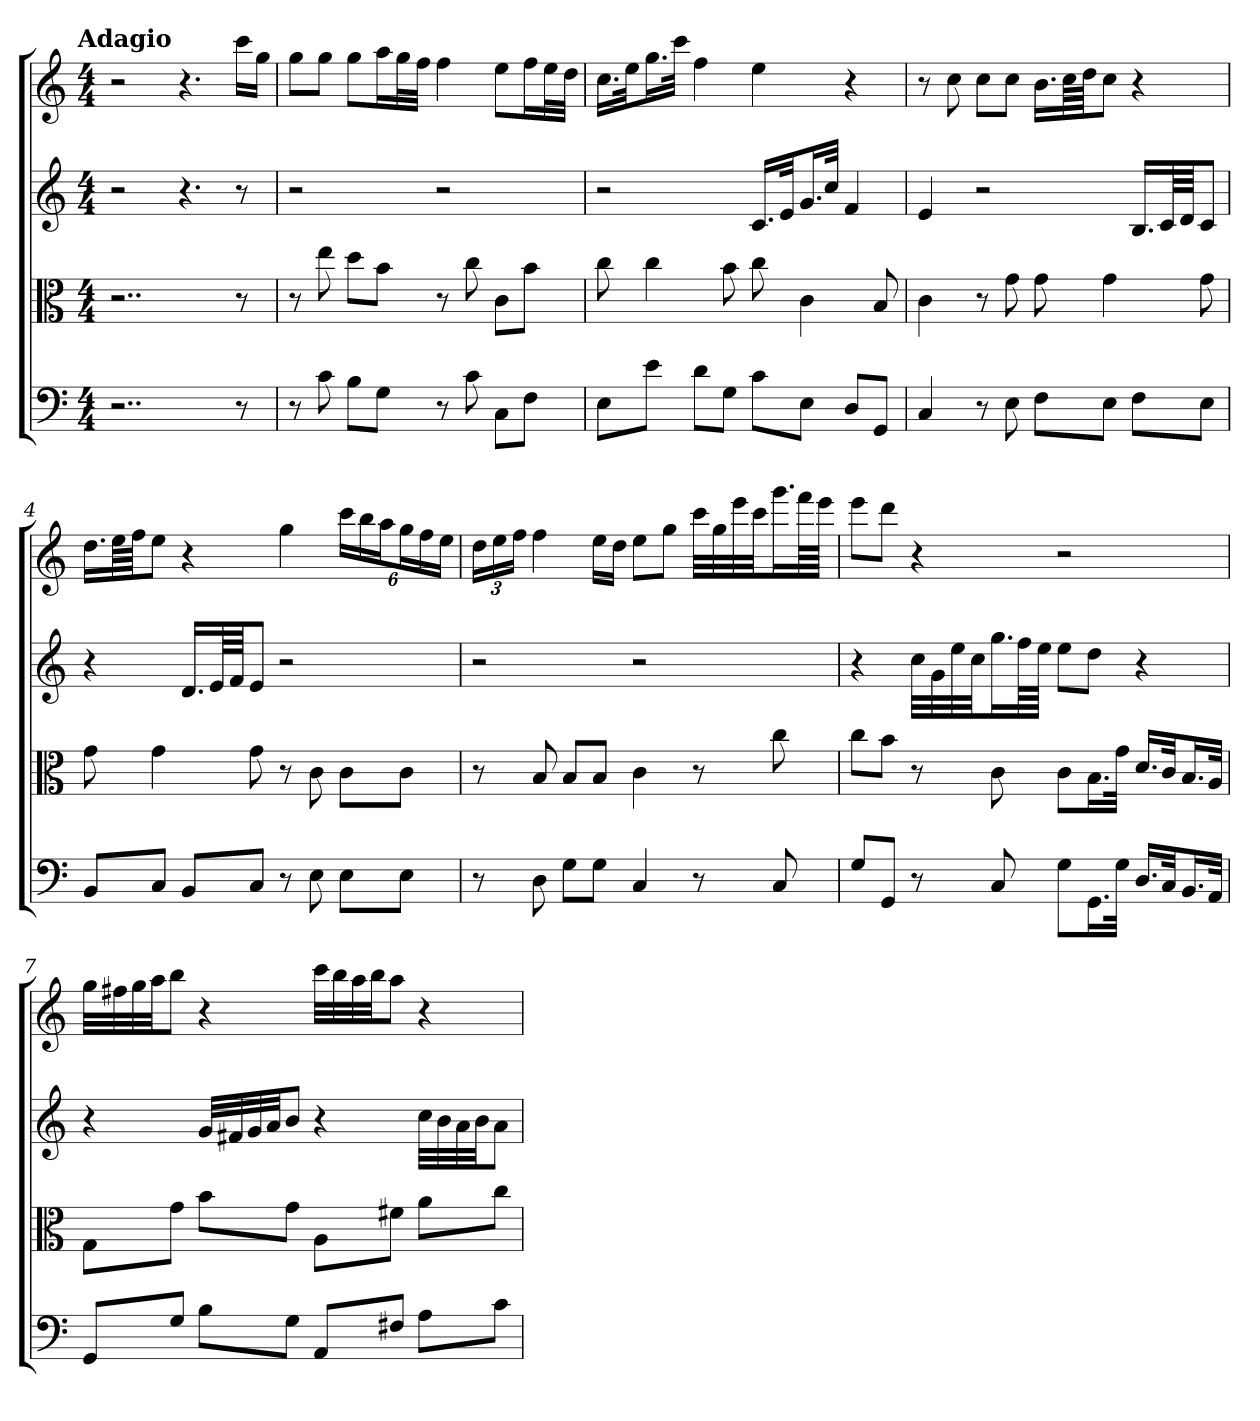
**kern	**kern	**kern	**kern
*part4	*part3	*part2	*part1
*staff4	*staff3	*staff2	*staff1
*clefF4	*clefC3	*clefG2	*clefG2
*k[]	*k[]	*k[]	*k[]
*C:	*C:	*C:	*C:
!!LO:TX:omd:t=Adagio
*M4/4	*M4/4	*M4/4	*M4/4
*MM56	*MM56	*MM56	*MM56
=	=	=	=
2..r	2..r	2r	2r
.	.	4.r	4.r
8r	8r	8r	16ccc\LL
.	.	.	16gg\JJ
=1	=1	=1	=1
8r	8r	2r	8gg\L
8c	8ee	.	8gg\J
8B\L	8dd\L	.	8gg\L
8G\J	8b\J	.	16aa\L
.	.	.	32gg\L
.	.	.	32ff\JJJ
8r	8r	2r	4ff
8c	8cc	.	.
8C\L	8c\L	.	8ee\L
8F\J	8b\J	.	16ff\L
.	.	.	32ee\L
.	.	.	32dd\JJJ
=2	=2	=2	=2
8E\L	8cc	2r	16.cc\LL
.	.	.	32ee\Jk
8e\J	4cc	.	16.gg\L
.	.	.	32ccc\JJk
8d\L	.	.	4ff
8G\J	8b	.	.
8c\L	8cc	16.c/LL	4ee
.	.	32e/Jk	.
8E\J	4c	16.g/L	.
.	.	32cc/JJk	.
8D/L	.	4f	4r
8GG/J	8B	.	.
=3	=3	=3	=3
4C	4c	4e	8r
.	.	.	8cc
8r	8r	2r	8cc\L
8E	8g	.	8cc\J
8F\L	8g	.	16.b\LL
.	.	.	64cc\LL
.	.	.	64dd\JJJ
8E\J	4g	.	8cc\J
8F\L	.	16.B/LL	4r
.	.	64c/LL	.
.	.	64d/JJJ	.
8E\J	8g	8c/J	.
=4	=4	=4	=4
8BB/L	8g	4r	16.dd\LL
.	.	.	64ee\LL
.	.	.	64ff\JJJ
8C/J	4g	.	8ee\J
8BB/L	.	16.d/LL	4r
.	.	64e/LL	.
.	.	64f/JJJ	.
8C/J	8g	8e/J	.
8r	8r	2r	4gg
8E	8c	.	.
8E\L	8c\L	.	24ccc\LL
.	.	.	24bb\
.	.	.	24aa\J
8E\J	8c\J	.	24gg\L
.	.	.	24ff\
.	.	.	24ee\JJ
=5	=5	=5	=5
8r	8r	2r	24dd\LL
.	.	.	24ee\
.	.	.	24ff\JJ
8D	8B	.	4ff
8G\L	8B/L	.	.
8G\J	8B/J	.	16ee\LL
.	.	.	16dd\JJ
4C	4c	2r	8ee\L
.	.	.	8gg\J
8r	8r	.	32ccc\LLL
.	.	.	32gg\
.	.	.	32eee\
.	.	.	32ccc\JJ
8C	8cc	.	16.ggg\L
.	.	.	64fff\LL
.	.	.	64eee\JJJJ
=6	=6	=6	=6
8G/L	8cc\L	4r	8eee\L
8GG/J	8b\J	.	8ddd\J
8r	8r	32cc\LLL	4r
.	.	32g\	.
.	.	32ee\	.
.	.	32cc\JJ	.
8C	8c	16.gg\L	.
.	.	64ff\LL	.
.	.	64ee\JJJJ	.
8G\L	8c\L	8ee\L	2r
16.GG\L	16.B\L	8dd\J	.
32G\JJk	32g\JJk	.	.
16.D/LL	16.d/LL	4r	.
32C/Jk	32c/Jk	.	.
16.BB/L	16.B/L	.	.
32AA/JJk	32A/JJk	.	.
=7	=7	=7	=7
8GG/L	8G\L	4r	32gg\LLL
.	.	.	32ff#X\
.	.	.	32gg\
.	.	.	32aa\JJ
8G/J	8g\J	.	8bb\J
8B\L	8b\L	32g/LLL	4r
.	.	32f#X/	.
.	.	32g/	.
.	.	32a/JJ	.
8G\J	8g\J	8b/J	.
8AA/L	8A\L	4r	32ccc\LLL
.	.	.	32bb\
.	.	.	32aa\
.	.	.	32bb\JJ
8F#X/J	8f#X\J	.	8aa\J
8A\L	8a\L	32cc\LLL	4r
.	.	32b\	.
.	.	32a\	.
.	.	32b\JJ	.
8c\J	8cc\J	8a\J	.
=	=	=	=
*-	*-	*-	*-
